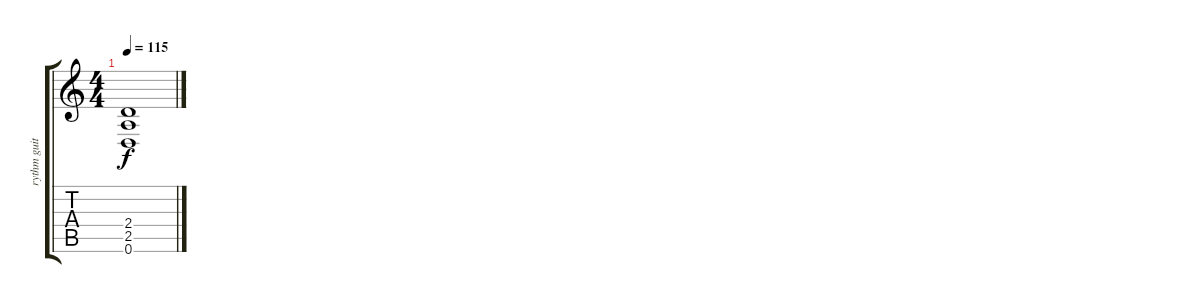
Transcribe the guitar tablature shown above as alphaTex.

\track ("rythm guitar" "rythm guit") {instrument distortionguitar}
\staff {score tabs}
\tuning (D4 A3 F3 C3 G2 D2) {hide}
\ts (4 4)
\tempo 115
\clef g2
\ks c
(2.4{t} 2.5{t} 0.6{t}).1{dy f}
